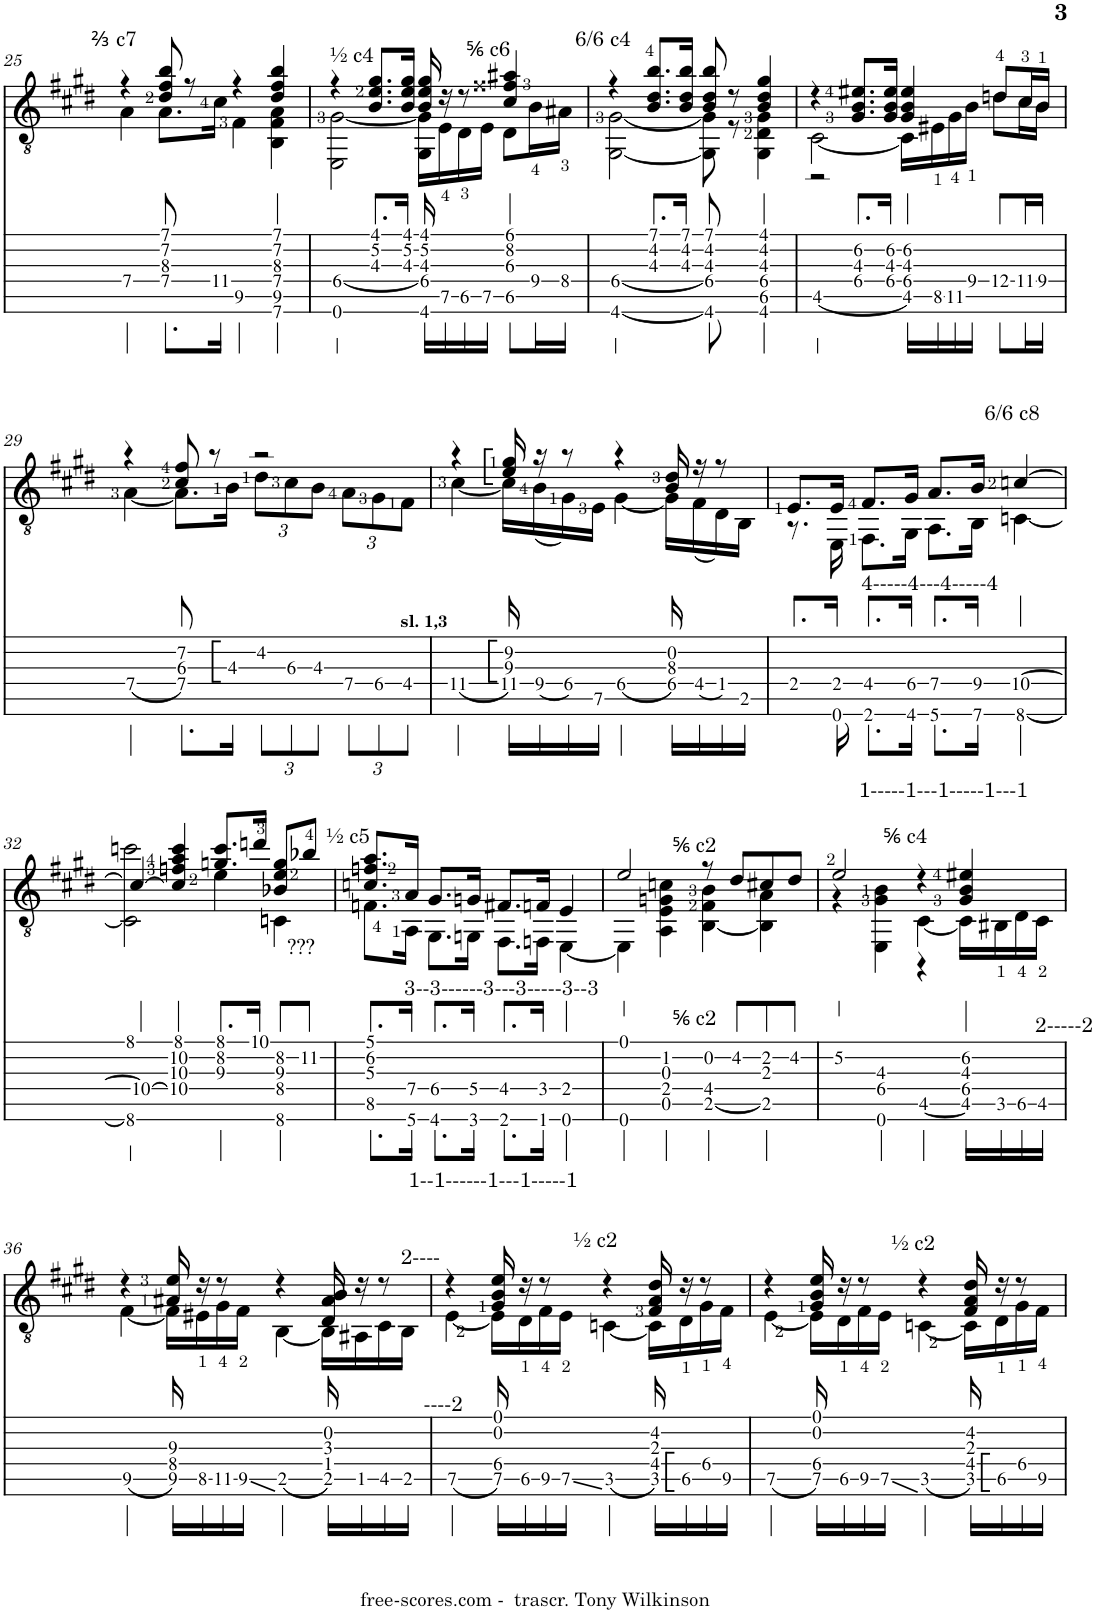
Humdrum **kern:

**kern	**kern
*part2	*part1
*staff2	*staff1
*I"Chitarra classica (Intavolatura)	*I"Chitarra classica, Guitar
!!LO:PB:g=z
*	*clefGv2
*k[f#c#g#d#]	*k[f#c#g#d#]
*M4/4	*M4/4
=25	=25
*^	*^
!	!	!LO:TX:a:t=⅔ c7	!
4r	4A\	4r	4A\
8d#/ 8f#/ 8b/	8.A\L	8d#/ 8f#/ 8b/	8.A\L
8r	.	8r	.
.	16c#\Jk	.	16c#\Jk
4r	4F#\	4r	4F#\
4d#/ 4f#/ 4b/	4BB\ 4F#\ 4A\	4d#/ 4f#/ 4b/	4BB\ 4F#\ 4A\
=26	=26	=26	=26
4r	2EE\ [2G#\	4r	2EE\ [2G#\
!	!	!LO:TX:a:t=½ c4	!
8.B/ 8.e/ 8.g#/L	.	8.B/ 8.e/ 8.g#/L	.
16B/ 16e/ 16g#/Jk	.	16B/ 16e/ 16g#/Jk	.
16B/ 16e/ 16g#/	16GG#\ 16G#\]LL	16B/ 16e/ 16g#/	16GG#\ 16G#\]LL
16r	16E\	16r	16E\
8r	16D#\	8r	16D#\
.	16E\JJ	.	16E\JJ
!	!	!LO:TX:a:t=⅚ c6	!
4c#/ 4f##X/ 4a#X/	8D#\L	4c#/ 4f##X/ 4a#X/	8D#\L
.	16B\L	.	16B\L
.	16A#X\JJ	.	16A#X\JJ
=27	=27	=27	=27
!	!	!LO:TX:a:t=6/6 c4	!
4r	[2GG#\ [2G#\	4r	[2GG#\ [2G#\
8.B/ 8.d#/ 8.b/L	.	8.B/ 8.d#/ 8.b/L	.
16B/ 16d#/ 16b/Jk	.	16B/ 16d#/ 16b/Jk	.
8B/ 8d#/ 8b/	8GG#\] 8G#\]	8B/ 8d#/ 8b/	8GG#\] 8G#\]
8r	8r	8r	8r
4B/ 4d#/ 4g#/	4GG#\ 4D#\ 4G#\	4B/ 4d#/ 4g#/	4GG#\ 4D#\ 4G#\
=28	=28	=28	=28
*	*^	*	*^
4r	[2C#\	2r	4r	[2C#\	2r
8.G#/ 8.B/ 8.e#X/L	.	.	8.G#/ 8.B/ 8.e#X/L	.	.
16G#/ 16B/ 16e#/Jk	.	.	16G#/ 16B/ 16e#/Jk	.	.
4G#/ 4B/ 4e#/	16C#\LL]	2ryy	4G#/ 4B/ 4e#/	16C#\LL]	2ryy
.	16E#X\	.	.	16E#X\	.
.	16G#\	.	.	16G#\	.
.	16B\JJ	.	.	16B\JJ	.
8dn/L	8d\L	.	8dn/L	8d\L	.
16c#/L	16c#\L	.	16c#/L	16c#\L	.
16B/JJ	16B\JJ	.	16B/JJ	16B\JJ	.
*	*v	*v	*	*	*
*	*	*	*v	*v
!!LO:LB:g=z
=29	=29	=29	=29
4r	[4A\	4r	[4A\
8c#/ 8f#/	8.A\L]	8c#/ 8f#/	8.A\L]
8r	.	8r	.
.	16B\Jk	.	16B\Jk
*	*Xbrackettup	*	*Xbrackettup
2r	12d#\L	2r	12d#\L
.	12c#\	.	12c#\
.	12B\J	.	12B\J
.	12A\L	.	12A\L
.	12G#\	.	12G#\
!	!LO:TX:a:B:t=sl. 1,3	!	!
.	12F#\J	.	12F#\J
=30	=30	=30	=30
4r	[4c#\	4r	[4c#\
16e/ 16g#/	16c#\LL]	16e/ 16g#/	16c#\LL]
16r	(16B\	16r	(16B\
8r	16G#\)	8r	16G#\)
.	16E\JJ	.	16E\JJ
4r	[4G#\	4r	[4G#\
16d#/ 16B/	16G#\LL]	16B/ 16d#/	16G#\LL]
16r	(16F#\	16r	(16F#\
8r	16D#\)	8r	16D#\)
.	16BB\JJ	.	16BB\JJ
=31	=31	=31	=31
8.E/L	8.r	8.E/L	8.r
16E/Jk	16EE\	16E/Jk	16EE\
!LO:TX:a:t=4-----4---4-----4	!	!	!
!LO:TX:b:t=1-----1---1-----1---1	!	!	!
8.F#/L	8.FF#\L	8.F#/L	8.FF#\L
16G#/Jk	16GG#\Jk	16G#/Jk	16GG#\Jk
8.A/L	8.AA\L	8.A/L	8.AA\L
16B/Jk	16BB\Jk	16B/Jk	16BB\Jk
!	!	!LO:TX:a:t=6/6 c8	!
[4cn/	[4Cn\	[4cn/	[4Cn\
!!LO:LB:g=z	!!
=32	=32	=32	=32
4c/_	2C\] 2ccn\	4c/_	2C\] 2ccn\
4c/] 4fn/ 4a/ 4cc/	.	4c/] 4fn/ 4a/ 4cc/	.
8.gn/ 8.cc/L	4e\	8.gn/ 8.cc/L	4e\
16ddn/Jk	.	16ddn/Jk	.
!	!	!LO:TX:b:t=???	!
8B-X/ 8e/ 8g/L	4Cn\	8B-X/ 8e/ 8g/L	4Cn\
8b-X/J	.	8b-X/J	.
=33	=33	=33	=33
!	!	!LO:TX:a:t=½ c5	!
8.cn/ 8.fn/ 8.a/L	8.Fn\L	8.cn/ 8.fn/ 8.a/L	8.Fn\L
!LO:TX:a:t=3--3------3---3-----3--3	!	!	!
!LO:TX:b:t=1--1------1---1-----1	!	!	!
16A/Jk	16AA\Jk	16A/Jk	16AA\Jk
8.G#/L	8.GG#\L	8.G#/L	8.GG#\L
16Gn/Jk	16GGn\Jk	16Gn/Jk	16GGn\Jk
8.F#X/L	8.FF#\L	8.F#X/L	8.FF#\L
16Fn/Jk	16FFn\Jk	16Fn/Jk	16FFn\Jk
4E/	4EE\	4E/	[4EE\
=34	=34	=34	=34
2e/	4EE\	2e/	4EE\]
.	4AA\ 4E\ 4Gn\ 4cn\	.	4AA\ 4E\ 4Gn\ 4cn\
!	!	!LO:TX:a:t=⅚ c2	!
!LO:TX:a:t=⅚ c2	!	!	!
8r	[4BB\ 4F#\ 4B\	8r	[4BB\ 4F#\ 4B\
8d#/L	.	8d#/L	.
8c#X/	4BB\] 4A\	8c#X/	4BB\] 4A\
8d#/J	.	8d#/J	.
=35	=35	=35	=35
*	*^	*	*^
2e/	4r	2ryy	2e/	4r	2ryy
.	4EE\ 4G#\ 4B\	.	.	4EE\ 4G#\ 4B\	.
!	!	!	!LO:TX:a:t=⅚ c4	!	!
4r	[4C#\	4r	4r	[4C#\	4r
4G#/ 4B/ 4e#X/	16C#\LL]	4ryy	4G#/ 4B/ 4e#X/	16C#\LL]	4ryy
.	16BB#X\	.	.	16BB#X\	.
.	16D#\	.	.	16D#\	.
!	!LO:TX:a:t=2-----2	!	!	!	!
.	16C#\JJ	.	.	16C#\JJ	.
*	*v	*v	*	*	*
*	*	*	*v	*v
!!LO:LB:g=z
=36	=36	=36	=36
4r	[4F#\	4r	[4F#\
16A#X/ 16e/	16F#\LL]	16A#X/ 16e/	16F#\LL]
16r	16E#X\	16r	16E#X\
8r	16G#\	8r	16G#\
.	16F#\JJ	.	16F#\JJ
4r	[4BB\	4r	[4BB\
16D#/ 16A#/ 16B/	16BB\LL]	16D#/ 16A#/ 16B/	16BB\LL]
16r	16AA#X\	16r	16AA#X\
8r	16C#\	8r	16C#\
!	!	!	!LO:TX:a:t=2----
.	16BB\JJ	.	16BB\JJ
=37	=37	=37	=37
!LO:TX:a:t=----2	!	!	!
4r	[4E\	4r	[4E\
16G#/ 16B/ 16e/	16E\LL]	16G#/ 16B/ 16e/	16E\LL]
16r	16D#\	16r	16D#\
8r	16F#\	8r	16F#\
.	16E\JJ	.	16E\JJ
!	!	!LO:TX:a:t=½ c2	!
4r	[4Cn\	4r	[4Cn\
16F#/ 16A/ 16d#/	16C\LL]	16F#/ 16A/ 16d#/	16C\LL]
16r	16D#\	16r	16D#\
8r	16G#\	8r	16G#\
.	16F#\JJ	.	16F#\JJ
=38	=38	=38	=38
4r	[4E\	4r	[4E\
16G#/ 16B/ 16e/	16E\LL]	16G#/ 16B/ 16e/	16E\LL]
16r	16D#\	16r	16D#\
8r	16F#\	8r	16F#\
.	16E\JJ	.	16E\JJ
!	!	!LO:TX:a:t=½ c2	!
4r	[4Cn\	4r	[4Cn\
16F#/ 16A/ 16d#/	16C\LL]	16F#/ 16A/ 16d#/	16C\LL]
16r	16D#\	16r	16D#\
8r	16G#\	8r	16G#\
.	16F#\JJ	.	16F#\JJ
*v	*v	*	*
*	*v	*v
=	=
*-	*-
